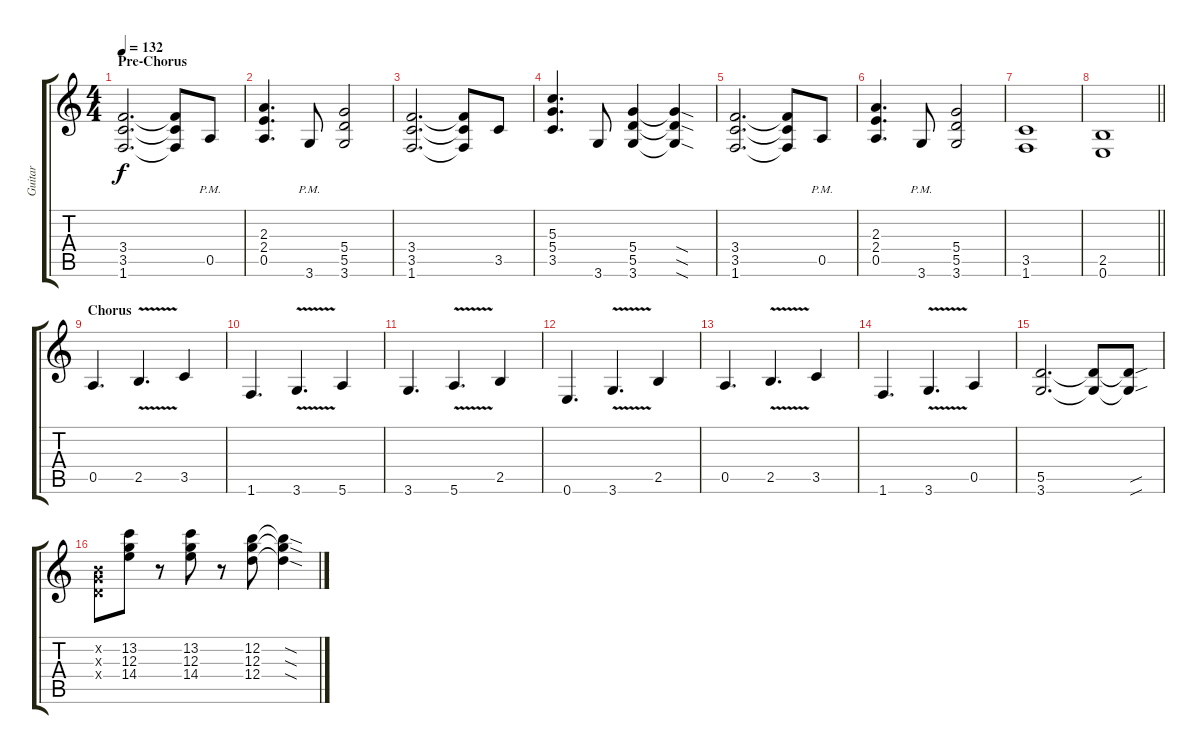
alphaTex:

\track ("Guitar" "Guitar") {instrument distortionguitar}
\staff {score tabs}
\tuning (E4 B3 G3 D3 A2 E2) {hide}
\ts (4 4)
\section ("" "Pre-Chorus")
\tempo 132
\clef g2
\ks c
(3.4 3.5 1.6).2{d dy f} (3.4{t} 3.5{t} 1.6{t}).8 0.5{pm}.8 |
(2.3 2.4 0.5).4{d} 3.6{pm}.8 (5.4 5.5 3.6).2 |
(3.4 3.5 1.6).2{d} (3.4{t} 3.5{t} 1.6{t}).8 3.5.8 |
(5.3 5.4 3.5).4{d} 3.6.8 (5.4 5.5 3.6).4 (5.4{sod t} 5.5{sod t} 3.6{sod t}).4 |
(3.4 3.5 1.6).2{d} (3.4{t} 3.5{t} 1.6{t}).8 0.5{pm}.8 |
(2.3 2.4 0.5).4{d} 3.6{pm}.8 (5.4 5.5 3.6).2 |
(3.5 1.6).1 |
\barLineRight lightlight
(2.5 0.6).1 |
\section ("" "Chorus")
0.5.4{d} 2.5{v}.4{d} 3.5.4 |
1.6.4{d} 3.6{v}.4{d} 5.6.4 |
3.6.4{d} 5.6{v}.4{d} 2.5.4 |
0.6.4{d} 3.6{v}.4{d} 2.5.4 |
0.5.4{d} 2.5{v}.4{d} 3.5.4 |
1.6.4{d} 3.6{v}.4{d} 0.5.4 |
(5.5 3.6).2{d} (5.5{t} 3.6{t}).8 (5.5{sou t} 3.6{sou t}).8 |
(0.2{x} 0.3{x} 0.4{x}).8 (13.2 12.3 14.4).8 r.8 (13.2 12.3 14.4).8 r.8 (12.2 12.3 12.4).8 (12.2{sod t} 12.3{sod t} 12.4{sod t}).4
